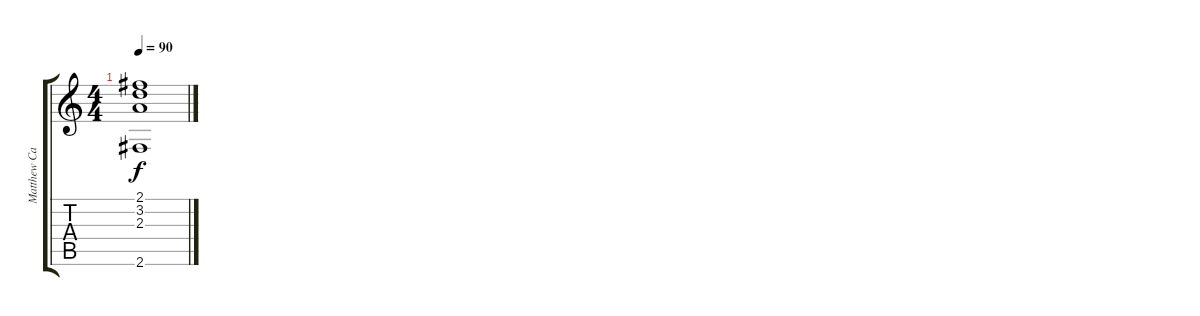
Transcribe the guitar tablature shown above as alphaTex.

\track ("Matthew Caws - Guitar" "Matthew Ca") {instrument acousticguitarsteel}
\staff {score tabs}
\tuning (E4 B3 G3 D3 A2 E2) {hide}
\ts (4 4)
\tempo 90
\clef g2
\ks c
(2.1{t} 3.2{t} 2.3{t} 2.6{t}).1{dy f}
